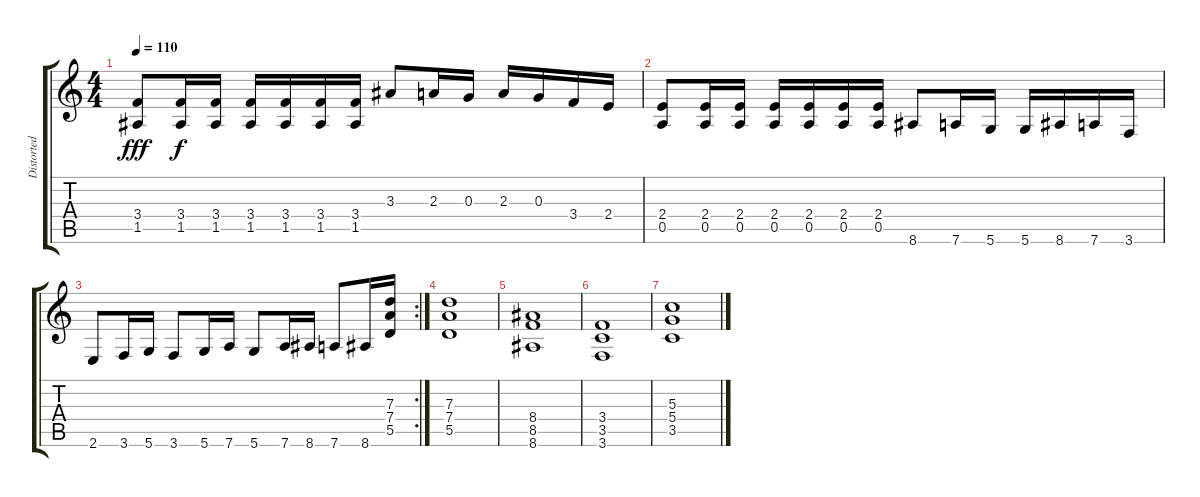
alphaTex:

\track ("Distorted Guitar 2" "Distorted ") {instrument distortionguitar}
\staff {score tabs}
\tuning (E4 B3 G3 D3 A2 D2) {hide}
\ts (4 4)
\tempo 110
\clef g2
\ks c
(3.4 1.5).8{dy fff} (3.4 1.5).16{dy f} (3.4 1.5).16 (3.4 1.5).16 (3.4 1.5).16 (3.4 1.5).16 (3.4 1.5).16 3.3.8 2.3.16 0.3.16 2.3.16 0.3.16 3.4.16 2.4.16 |
(2.4 0.5).8 (2.4 0.5).16 (2.4 0.5).16 (2.4 0.5).16 (2.4 0.5).16 (2.4 0.5).16 (2.4 0.5).16 8.6.8 7.6.16 5.6.16 5.6.16 8.6.16 7.6.16 3.6.16 |
\rc 2
2.6.8 3.6.16 5.6.16 3.6.8 5.6.16 7.6.16 5.6.8 7.6.16 8.6.16 7.6.8 8.6.16 (7.3 7.4 5.5).16 |
(7.3 7.4 5.5).1 |
(8.4 8.5 8.6).1 |
(3.4 3.5 3.6).1 |
(5.3 5.4 3.5).1
